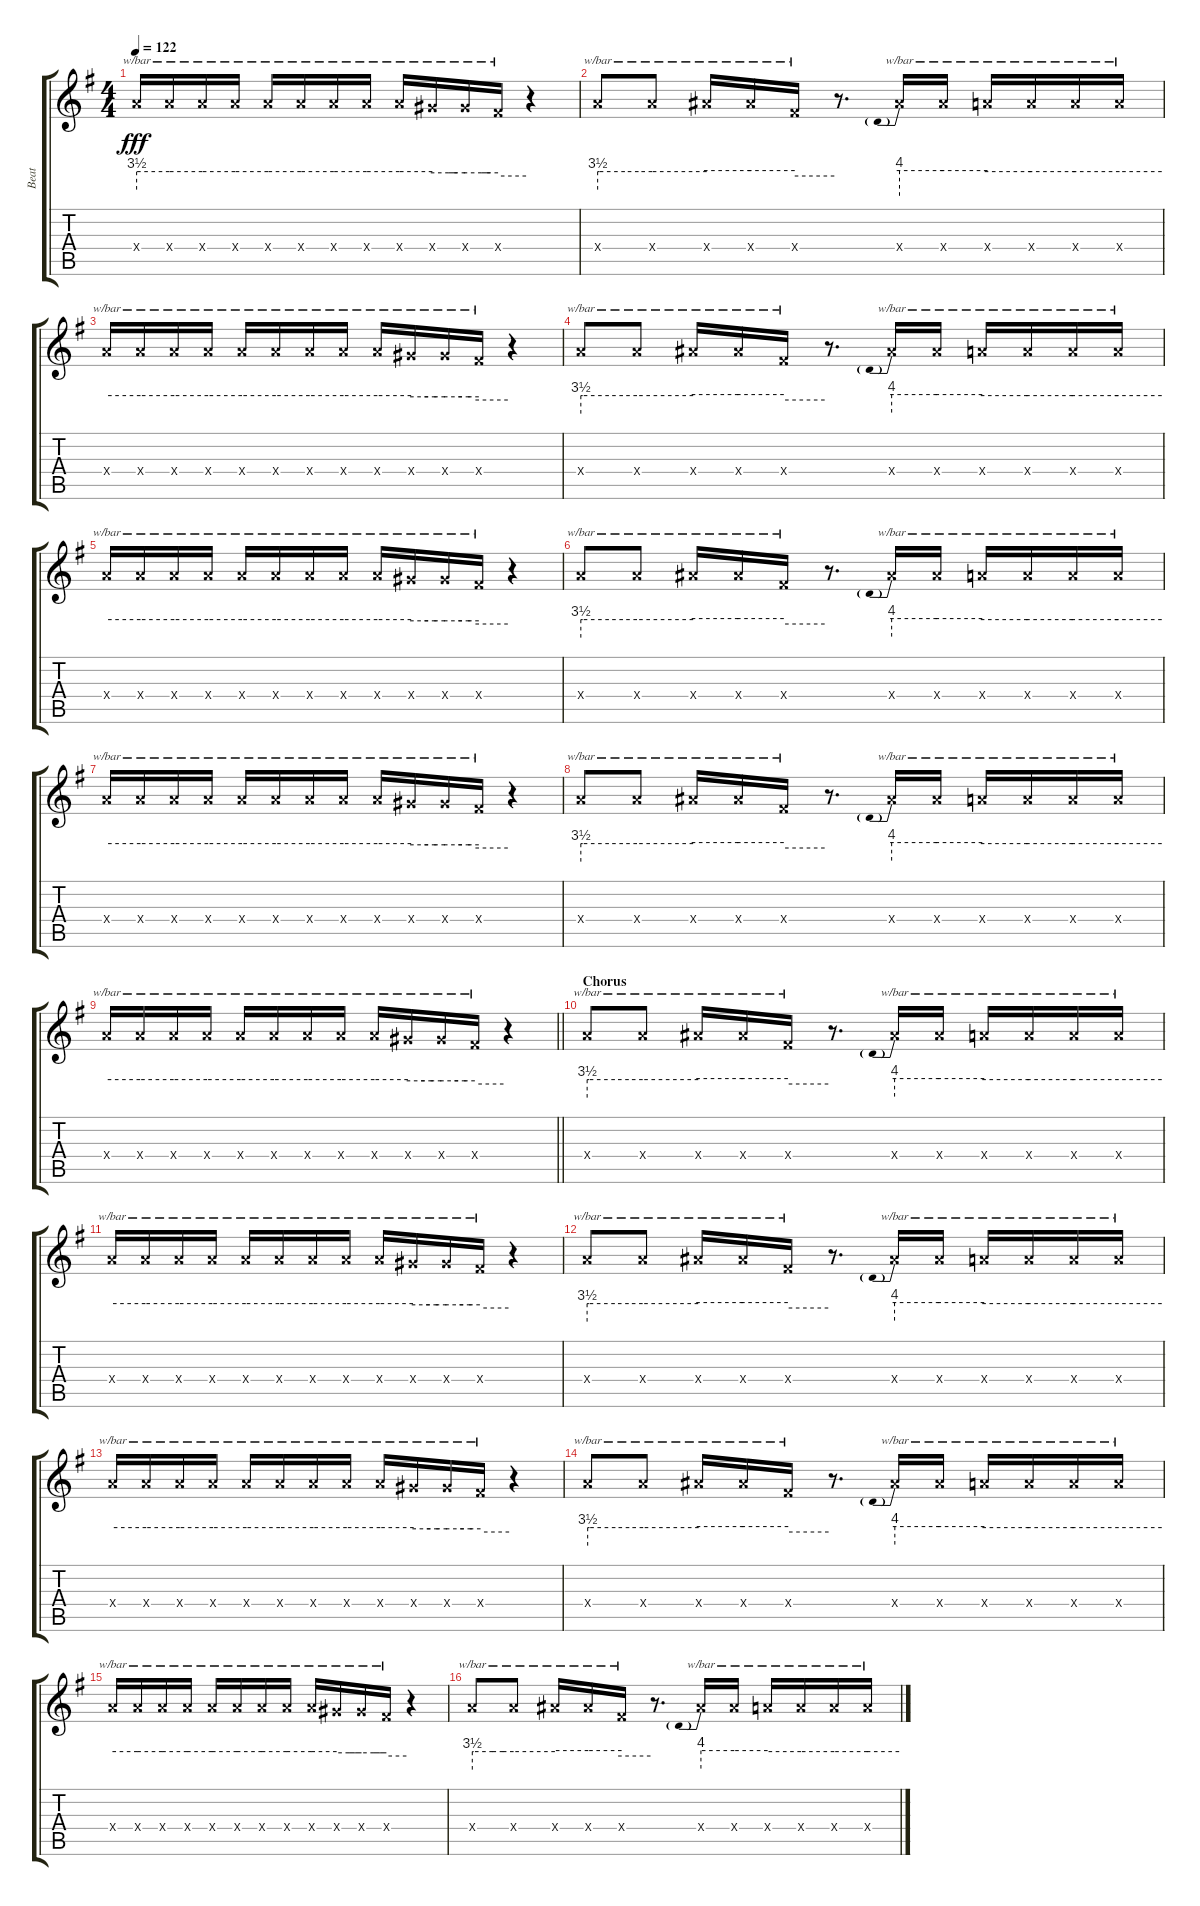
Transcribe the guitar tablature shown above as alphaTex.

\track ("Beat" "Beat") {instrument electricguitarclean}
\staff {score tabs}
\tuning (E4 B3 G3 D3 A2 E2) {hide}
\ts (4 4)
\tempo 122
\clef g2
\ks g
0.4{x}.16{tbe (hold default 0 14 60 14) dy fff} 0.4{x}.16{tbe (hold default 0 14 60 14)} 0.4{x}.16{tbe (hold default 0 14 60 14)} 0.4{x}.16{tbe (hold default 0 14 60 14)} 0.4{x}.16{tbe (hold default 0 14 60 14)} 0.4{x}.16{tbe (hold default 0 14 60 14)} 0.4{x}.16{tbe (hold default 0 14 60 14)} 0.4{x}.16{tbe (hold default 0 14 60 14)} 0.4{x}.16{tbe (hold default 0 14 60 14)} 0.4{x}.16{tbe (custom default 0 12 30 12 43 12 45 12 60 12)} 0.4{x}.16{tbe (custom default 0 12 30 12 43 12 45 12 60 12)} 0.4{x}.16{tbe (hold default 0 8 60 8)} r.4 |
0.4{x}.8{tbe (custom default 0 14 2 14 30 14 45 14 60 14)} 0.4{x}.8{tbe (hold default 0 14 60 14)} 0.4{x}.16{tbe (hold default 0 16 60 16)} 0.4{x}.16{tbe (hold default 0 16 60 16)} 0.4{x}.16{tbe (hold default 0 8 60 8)} r.8{d} 0.4{x}.16{tbe (predive default 0 16 60 16)} 0.4{x}.16{tbe (hold default 0 16 60 16)} 0.4{x}.16{tbe (hold default 0 14 60 14)} 0.4{x}.16{tbe (hold default 0 14 60 14)} 0.4{x}.16{tbe (hold default 0 14 60 14)} 0.4{x}.16{tbe (hold default 0 14 60 14)} |
0.4{x}.16{tbe (hold default 0 14 60 14)} 0.4{x}.16{tbe (hold default 0 14 60 14)} 0.4{x}.16{tbe (hold default 0 14 60 14)} 0.4{x}.16{tbe (hold default 0 14 60 14)} 0.4{x}.16{tbe (hold default 0 14 60 14)} 0.4{x}.16{tbe (hold default 0 14 60 14)} 0.4{x}.16{tbe (hold default 0 14 60 14)} 0.4{x}.16{tbe (hold default 0 14 60 14)} 0.4{x}.16{tbe (hold default 0 14 60 14)} 0.4{x}.16{tbe (custom default 0 12 30 12 43 12 45 12 60 12)} 0.4{x}.16{tbe (custom default 0 12 30 12 43 12 45 12 60 12)} 0.4{x}.16{tbe (hold default 0 8 60 8)} r.4 |
0.4{x}.8{tbe (custom default 0 14 2 14 30 14 45 14 60 14)} 0.4{x}.8{tbe (hold default 0 14 60 14)} 0.4{x}.16{tbe (hold default 0 16 60 16)} 0.4{x}.16{tbe (hold default 0 16 60 16)} 0.4{x}.16{tbe (hold default 0 8 60 8)} r.8{d} 0.4{x}.16{tbe (predive default 0 16 60 16)} 0.4{x}.16{tbe (hold default 0 16 60 16)} 0.4{x}.16{tbe (hold default 0 14 60 14)} 0.4{x}.16{tbe (hold default 0 14 60 14)} 0.4{x}.16{tbe (hold default 0 14 60 14)} 0.4{x}.16{tbe (hold default 0 14 60 14)} |
0.4{x}.16{tbe (hold default 0 14 60 14)} 0.4{x}.16{tbe (hold default 0 14 60 14)} 0.4{x}.16{tbe (hold default 0 14 60 14)} 0.4{x}.16{tbe (hold default 0 14 60 14)} 0.4{x}.16{tbe (hold default 0 14 60 14)} 0.4{x}.16{tbe (hold default 0 14 60 14)} 0.4{x}.16{tbe (hold default 0 14 60 14)} 0.4{x}.16{tbe (hold default 0 14 60 14)} 0.4{x}.16{tbe (hold default 0 14 60 14)} 0.4{x}.16{tbe (custom default 0 12 30 12 43 12 45 12 60 12)} 0.4{x}.16{tbe (custom default 0 12 30 12 43 12 45 12 60 12)} 0.4{x}.16{tbe (hold default 0 8 60 8)} r.4 |
0.4{x}.8{tbe (custom default 0 14 2 14 30 14 45 14 60 14)} 0.4{x}.8{tbe (hold default 0 14 60 14)} 0.4{x}.16{tbe (hold default 0 16 60 16)} 0.4{x}.16{tbe (hold default 0 16 60 16)} 0.4{x}.16{tbe (hold default 0 8 60 8)} r.8{d} 0.4{x}.16{tbe (predive default 0 16 60 16)} 0.4{x}.16{tbe (hold default 0 16 60 16)} 0.4{x}.16{tbe (hold default 0 14 60 14)} 0.4{x}.16{tbe (hold default 0 14 60 14)} 0.4{x}.16{tbe (hold default 0 14 60 14)} 0.4{x}.16{tbe (hold default 0 14 60 14)} |
0.4{x}.16{tbe (hold default 0 14 60 14)} 0.4{x}.16{tbe (hold default 0 14 60 14)} 0.4{x}.16{tbe (hold default 0 14 60 14)} 0.4{x}.16{tbe (hold default 0 14 60 14)} 0.4{x}.16{tbe (hold default 0 14 60 14)} 0.4{x}.16{tbe (hold default 0 14 60 14)} 0.4{x}.16{tbe (hold default 0 14 60 14)} 0.4{x}.16{tbe (hold default 0 14 60 14)} 0.4{x}.16{tbe (hold default 0 14 60 14)} 0.4{x}.16{tbe (custom default 0 12 30 12 43 12 45 12 60 12)} 0.4{x}.16{tbe (custom default 0 12 30 12 43 12 45 12 60 12)} 0.4{x}.16{tbe (hold default 0 8 60 8)} r.4 |
0.4{x}.8{tbe (custom default 0 14 2 14 30 14 45 14 60 14)} 0.4{x}.8{tbe (hold default 0 14 60 14)} 0.4{x}.16{tbe (hold default 0 16 60 16)} 0.4{x}.16{tbe (hold default 0 16 60 16)} 0.4{x}.16{tbe (hold default 0 8 60 8)} r.8{d} 0.4{x}.16{tbe (predive default 0 16 60 16)} 0.4{x}.16{tbe (hold default 0 16 60 16)} 0.4{x}.16{tbe (hold default 0 14 60 14)} 0.4{x}.16{tbe (hold default 0 14 60 14)} 0.4{x}.16{tbe (hold default 0 14 60 14)} 0.4{x}.16{tbe (hold default 0 14 60 14)} |
\barLineRight lightlight
0.4{x}.16{tbe (hold default 0 14 60 14)} 0.4{x}.16{tbe (hold default 0 14 60 14)} 0.4{x}.16{tbe (hold default 0 14 60 14)} 0.4{x}.16{tbe (hold default 0 14 60 14)} 0.4{x}.16{tbe (hold default 0 14 60 14)} 0.4{x}.16{tbe (hold default 0 14 60 14)} 0.4{x}.16{tbe (hold default 0 14 60 14)} 0.4{x}.16{tbe (hold default 0 14 60 14)} 0.4{x}.16{tbe (hold default 0 14 60 14)} 0.4{x}.16{tbe (custom default 0 12 30 12 43 12 45 12 60 12)} 0.4{x}.16{tbe (custom default 0 12 30 12 43 12 45 12 60 12)} 0.4{x}.16{tbe (hold default 0 8 60 8)} r.4 |
\section ("" "Chorus")
0.4{x}.8{tbe (custom default 0 14 2 14 30 14 45 14 60 14)} 0.4{x}.8{tbe (hold default 0 14 60 14)} 0.4{x}.16{tbe (hold default 0 16 60 16)} 0.4{x}.16{tbe (hold default 0 16 60 16)} 0.4{x}.16{tbe (hold default 0 8 60 8)} r.8{d} 0.4{x}.16{tbe (predive default 0 16 60 16)} 0.4{x}.16{tbe (hold default 0 16 60 16)} 0.4{x}.16{tbe (hold default 0 14 60 14)} 0.4{x}.16{tbe (hold default 0 14 60 14)} 0.4{x}.16{tbe (hold default 0 14 60 14)} 0.4{x}.16{tbe (hold default 0 14 60 14)} |
0.4{x}.16{tbe (hold default 0 14 60 14)} 0.4{x}.16{tbe (hold default 0 14 60 14)} 0.4{x}.16{tbe (hold default 0 14 60 14)} 0.4{x}.16{tbe (hold default 0 14 60 14)} 0.4{x}.16{tbe (hold default 0 14 60 14)} 0.4{x}.16{tbe (hold default 0 14 60 14)} 0.4{x}.16{tbe (hold default 0 14 60 14)} 0.4{x}.16{tbe (hold default 0 14 60 14)} 0.4{x}.16{tbe (hold default 0 14 60 14)} 0.4{x}.16{tbe (custom default 0 12 30 12 43 12 45 12 60 12)} 0.4{x}.16{tbe (custom default 0 12 30 12 43 12 45 12 60 12)} 0.4{x}.16{tbe (hold default 0 8 60 8)} r.4 |
0.4{x}.8{tbe (custom default 0 14 2 14 30 14 45 14 60 14)} 0.4{x}.8{tbe (hold default 0 14 60 14)} 0.4{x}.16{tbe (hold default 0 16 60 16)} 0.4{x}.16{tbe (hold default 0 16 60 16)} 0.4{x}.16{tbe (hold default 0 8 60 8)} r.8{d} 0.4{x}.16{tbe (predive default 0 16 60 16)} 0.4{x}.16{tbe (hold default 0 16 60 16)} 0.4{x}.16{tbe (hold default 0 14 60 14)} 0.4{x}.16{tbe (hold default 0 14 60 14)} 0.4{x}.16{tbe (hold default 0 14 60 14)} 0.4{x}.16{tbe (hold default 0 14 60 14)} |
0.4{x}.16{tbe (hold default 0 14 60 14)} 0.4{x}.16{tbe (hold default 0 14 60 14)} 0.4{x}.16{tbe (hold default 0 14 60 14)} 0.4{x}.16{tbe (hold default 0 14 60 14)} 0.4{x}.16{tbe (hold default 0 14 60 14)} 0.4{x}.16{tbe (hold default 0 14 60 14)} 0.4{x}.16{tbe (hold default 0 14 60 14)} 0.4{x}.16{tbe (hold default 0 14 60 14)} 0.4{x}.16{tbe (hold default 0 14 60 14)} 0.4{x}.16{tbe (custom default 0 12 30 12 43 12 45 12 60 12)} 0.4{x}.16{tbe (custom default 0 12 30 12 43 12 45 12 60 12)} 0.4{x}.16{tbe (hold default 0 8 60 8)} r.4 |
0.4{x}.8{tbe (custom default 0 14 2 14 30 14 45 14 60 14)} 0.4{x}.8{tbe (hold default 0 14 60 14)} 0.4{x}.16{tbe (hold default 0 16 60 16)} 0.4{x}.16{tbe (hold default 0 16 60 16)} 0.4{x}.16{tbe (hold default 0 8 60 8)} r.8{d} 0.4{x}.16{tbe (predive default 0 16 60 16)} 0.4{x}.16{tbe (hold default 0 16 60 16)} 0.4{x}.16{tbe (hold default 0 14 60 14)} 0.4{x}.16{tbe (hold default 0 14 60 14)} 0.4{x}.16{tbe (hold default 0 14 60 14)} 0.4{x}.16{tbe (hold default 0 14 60 14)} |
0.4{x}.16{tbe (hold default 0 14 60 14)} 0.4{x}.16{tbe (hold default 0 14 60 14)} 0.4{x}.16{tbe (hold default 0 14 60 14)} 0.4{x}.16{tbe (hold default 0 14 60 14)} 0.4{x}.16{tbe (hold default 0 14 60 14)} 0.4{x}.16{tbe (hold default 0 14 60 14)} 0.4{x}.16{tbe (hold default 0 14 60 14)} 0.4{x}.16{tbe (hold default 0 14 60 14)} 0.4{x}.16{tbe (hold default 0 14 60 14)} 0.4{x}.16{tbe (custom default 0 12 30 12 43 12 45 12 60 12)} 0.4{x}.16{tbe (custom default 0 12 30 12 43 12 45 12 60 12)} 0.4{x}.16{tbe (hold default 0 8 60 8)} r.4 |
0.4{x}.8{tbe (custom default 0 14 2 14 30 14 45 14 60 14)} 0.4{x}.8{tbe (hold default 0 14 60 14)} 0.4{x}.16{tbe (hold default 0 16 60 16)} 0.4{x}.16{tbe (hold default 0 16 60 16)} 0.4{x}.16{tbe (hold default 0 8 60 8)} r.8{d} 0.4{x}.16{tbe (predive default 0 16 60 16)} 0.4{x}.16{tbe (hold default 0 16 60 16)} 0.4{x}.16{tbe (hold default 0 14 60 14)} 0.4{x}.16{tbe (hold default 0 14 60 14)} 0.4{x}.16{tbe (hold default 0 14 60 14)} 0.4{x}.16{tbe (hold default 0 14 60 14)}
